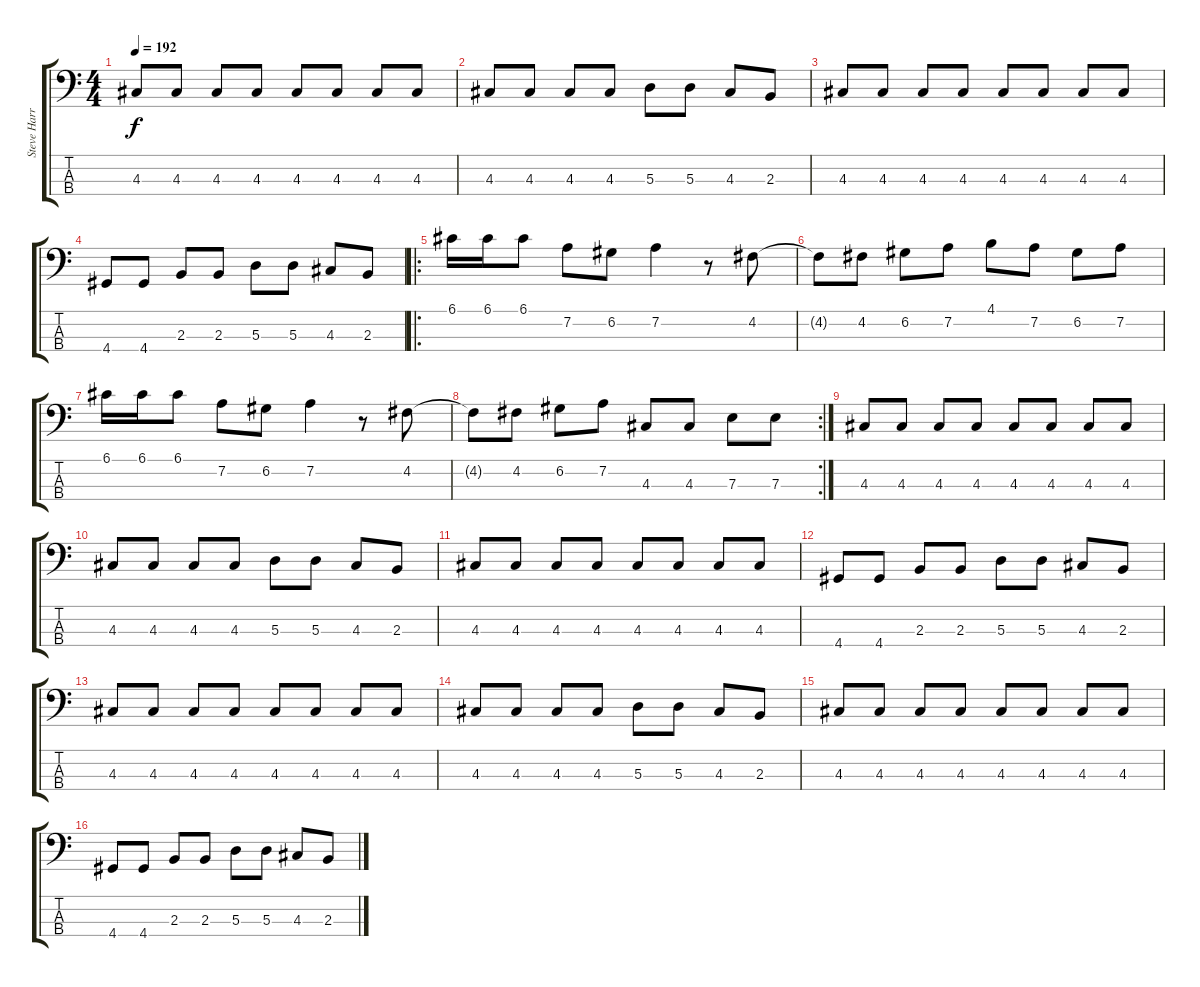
\track ("Steve Harris" "Steve Harr") {instrument electricbassfinger}
\staff {score tabs}
\tuning (G2 D2 A1 E1) {hide}
\ts (4 4)
\tempo 192
\clef f4
\ks c
4.3.8{dy f} 4.3.8 4.3.8 4.3.8 4.3.8 4.3.8 4.3.8 4.3.8 |
4.3.8 4.3.8 4.3.8 4.3.8 5.3.8 5.3.8 4.3.8 2.3.8 |
4.3.8 4.3.8 4.3.8 4.3.8 4.3.8 4.3.8 4.3.8 4.3.8 |
4.4.8 4.4.8 2.3.8 2.3.8 5.3.8 5.3.8 4.3.8 2.3.8 |
\ro
6.1.16 6.1.16 6.1.8 7.2.8 6.2.8 7.2.4 r.8 4.2.8 |
4.2{t}.8 4.2.8 6.2.8 7.2.8 4.1.8 7.2.8 6.2.8 7.2.8 |
6.1.16 6.1.16 6.1.8 7.2.8 6.2.8 7.2.4 r.8 4.2.8 |
\rc 2
4.2{t}.8 4.2.8 6.2.8 7.2.8 4.3.8 4.3.8 7.3.8 7.3.8 |
4.3.8 4.3.8 4.3.8 4.3.8 4.3.8 4.3.8 4.3.8 4.3.8 |
4.3.8 4.3.8 4.3.8 4.3.8 5.3.8 5.3.8 4.3.8 2.3.8 |
4.3.8 4.3.8 4.3.8 4.3.8 4.3.8 4.3.8 4.3.8 4.3.8 |
4.4.8 4.4.8 2.3.8 2.3.8 5.3.8 5.3.8 4.3.8 2.3.8 |
4.3.8 4.3.8 4.3.8 4.3.8 4.3.8 4.3.8 4.3.8 4.3.8 |
4.3.8 4.3.8 4.3.8 4.3.8 5.3.8 5.3.8 4.3.8 2.3.8 |
4.3.8 4.3.8 4.3.8 4.3.8 4.3.8 4.3.8 4.3.8 4.3.8 |
4.4.8 4.4.8 2.3.8 2.3.8 5.3.8 5.3.8 4.3.8 2.3.8
